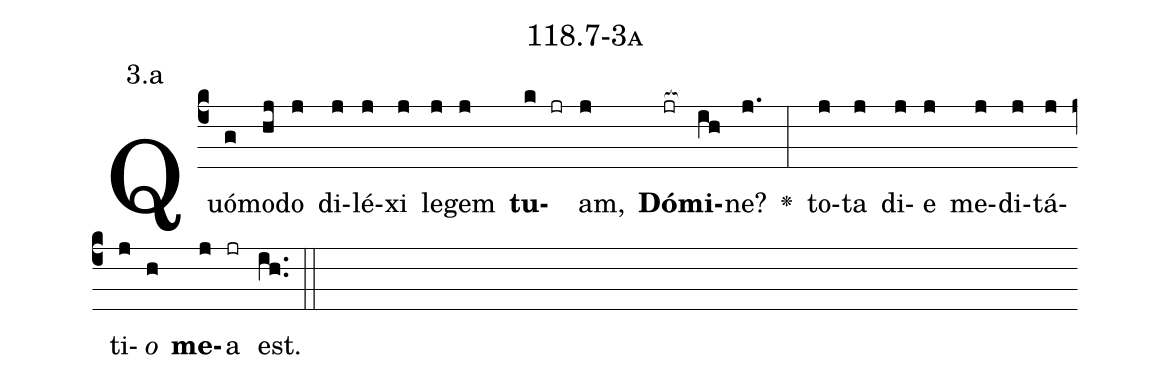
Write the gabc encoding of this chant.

name: 118.7-3a;
annotation: 3.a;
%%
(c4)Quó(g)mo(hj)do(j) di(j)lé(j)xi(j) le(j)gem(j) <b>tu</b>(k jr)am,(j) <b>Dó</b>(jr[ocb:1{])<b>mi</b>(ih[ocb:0}])ne?(j.) <v>\greheightstar</v>(:) to(j)ta(j) di(j)e(j) me(j)di(j)tá(j)ti(j)<i>o</i>(h) <b>me</b>(j)a(jr) est.(ih..) (::)


%E(j) u(j) o(j) u(h) a(j) e.(ih..) (::)
